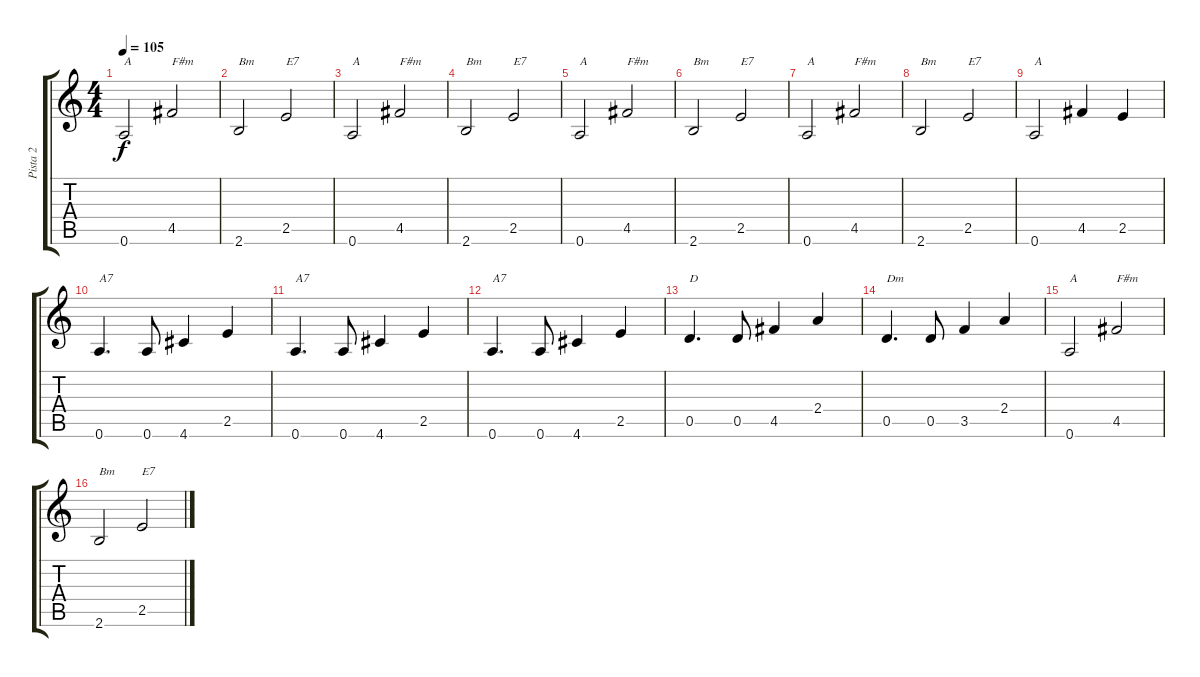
\track ("Pista 2" "Pista 2") {instrument acousticguitarnylon}
\staff {score tabs}
\tuning (A4 E4 C4 G3 D3 A2) {hide}
\ts (4 4)
\tempo 105
\clef g2
\ks c
0.6.2{txt "A" dy f} 4.5.2{txt "F#m"} |
2.6.2{txt "Bm"} 2.5.2{txt "E7"} |
0.6.2{txt "A"} 4.5.2{txt "F#m"} |
2.6.2{txt "Bm"} 2.5.2{txt "E7"} |
0.6.2{txt "A"} 4.5.2{txt "F#m"} |
2.6.2{txt "Bm"} 2.5.2{txt "E7"} |
0.6.2{txt "A"} 4.5.2{txt "F#m"} |
2.6.2{txt "Bm"} 2.5.2{txt "E7"} |
0.6.2{txt "A"} 4.5.4 2.5.4 |
0.6.4{d txt "A7"} 0.6.8 4.6.4 2.5.4 |
0.6.4{d txt "A7"} 0.6.8 4.6.4 2.5.4 |
0.6.4{d txt "A7"} 0.6.8 4.6.4 2.5.4 |
0.5.4{d txt "D"} 0.5.8 4.5.4 2.4.4 |
0.5.4{d txt "Dm"} 0.5.8 3.5.4 2.4.4 |
0.6.2{txt "A"} 4.5.2{txt "F#m"} |
2.6.2{txt "Bm"} 2.5.2{txt "E7"}
